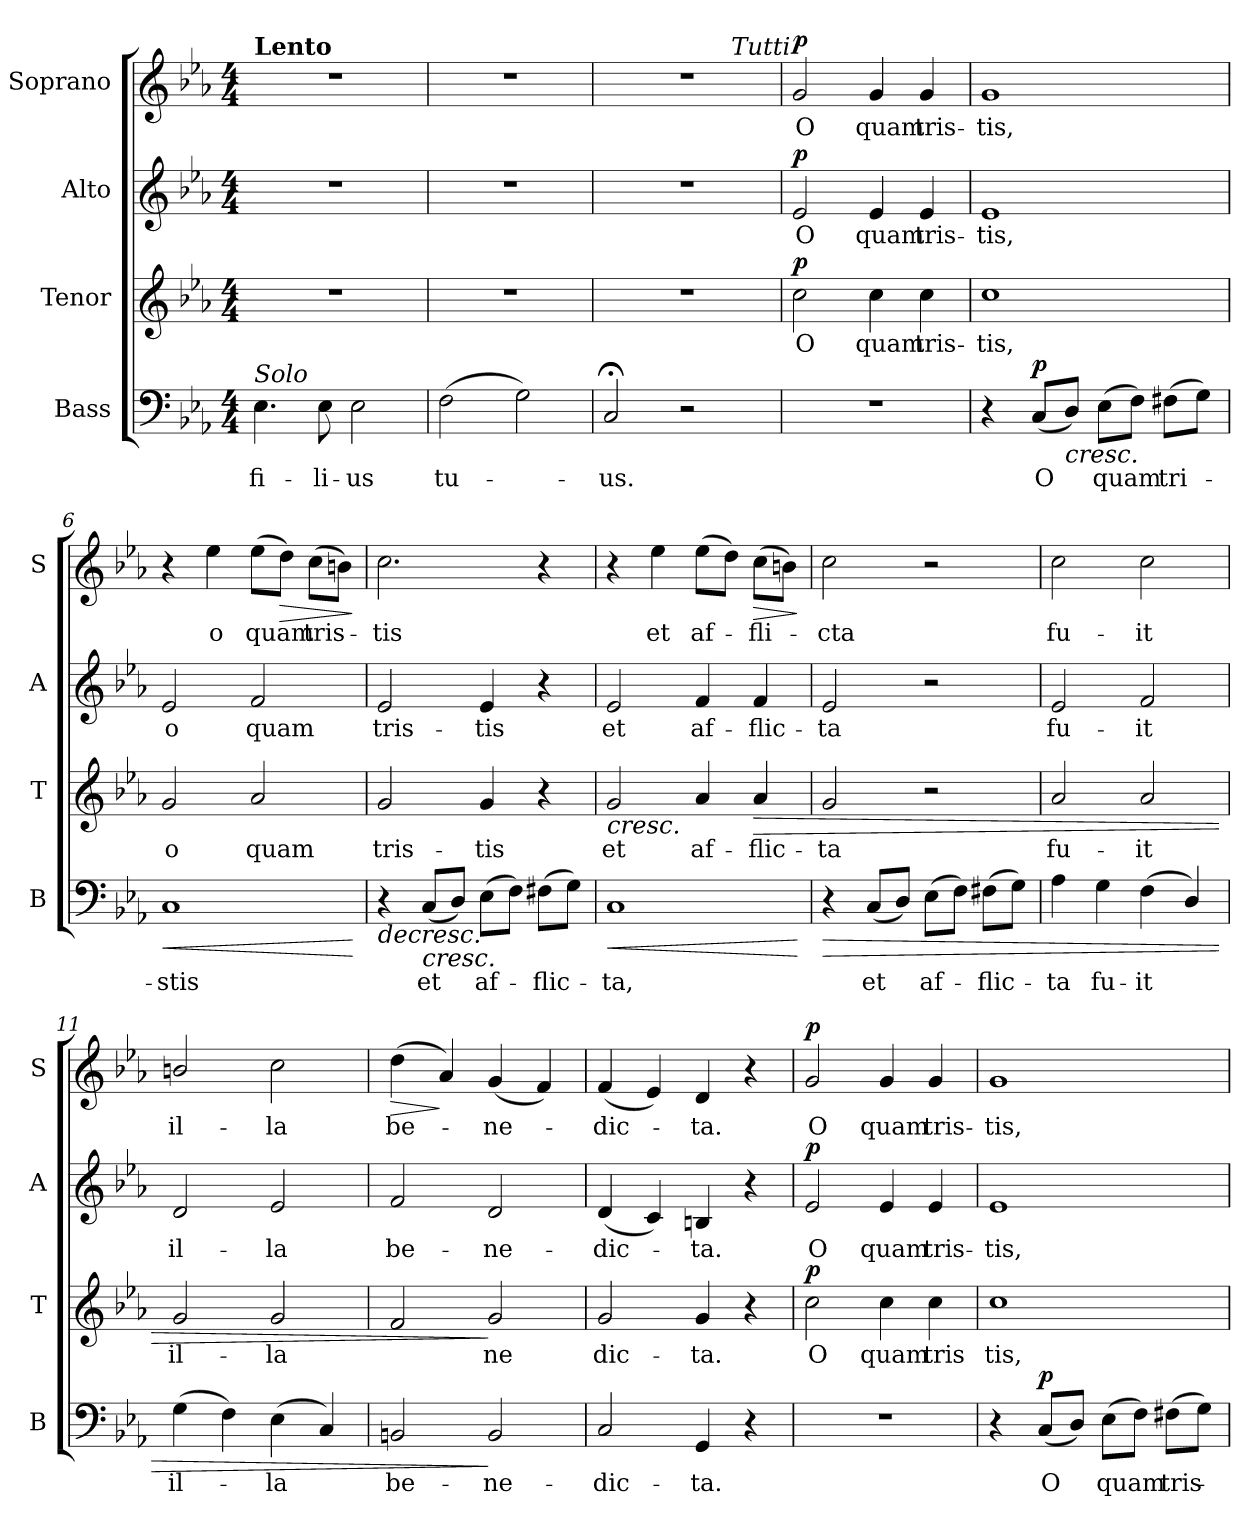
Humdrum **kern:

**kern	**text	**dynam	**kern	**text	**dynam	**kern	**text	**dynam	**kern	**text	**dynam
*part4	*part4	*part4	*part3	*part3	*part3	*part2	*part2	*part2	*part1	*part1	*part1
*staff4	*staff4	*staff4	*staff3	*staff3	*staff3	*staff2	*staff2	*staff2	*staff1	*staff1	*staff1
*I"Bass	*	*	*I"Tenor	*	*	*I"Alto	*	*	*I"Soprano	*	*
*I'B	*	*	*I'T	*	*	*I'A	*	*	*I'S	*	*
*clefF4	*	*	*clefG2	*	*	*clefG2	*	*	*clefG2	*	*
*k[b-e-a-]	*	*	*k[b-e-a-]	*	*	*k[b-e-a-]	*	*	*k[b-e-a-]	*	*
*E-:	*	*	*E-:	*	*	*E-:	*	*	*E-:	*	*
*M4/4	*	*	*M4/4	*	*	*M4/4	*	*	*M4/4	*	*
=1	=1	=1	=1	=1	=1	=1	=1	=1	=1	=1	=1
!	!	!	!	!	!	!	!	!	!LO:TX:a:B:t=Lento	!	!
!LO:TX:a:i:t=Solo	!	!	!	!	!	!	!	!	!	!	!
!	!LO:LY:b	!	!	!	!	!	!	!	!	!	!
4.E-\	fi-	.	1r	.	.	1r	.	.	1r	.	.
!	!LO:LY:b	!	!	!	!	!	!	!	!	!	!
8E-\	-li-	.	.	.	.	.	.	.	.	.	.
!	!LO:LY:b	!	!	!	!	!	!	!	!	!	!
2E-\	-us	.	.	.	.	.	.	.	.	.	.
=2	=2	=2	=2	=2	=2	=2	=2	=2	=2	=2	=2
!	!LO:LY:b	!	!	!	!	!	!	!	!	!	!
(>2F\	tu-	.	1r	.	.	1r	.	.	1r	.	.
2G\)	.	.	.	.	.	.	.	.	.	.	.
=3	=3	=3	=3	=3	=3	=3	=3	=3	=3	=3	=3
!	!LO:LY:b	!	!	!	!	!	!	!	!	!	!
*	*	*	*	*	*	*	*	*	*^	*	*
2C;</	-us.	.	1r	.	.	1r	.	.	1r	2.ryy	.	.
2r	.	.	.	.	.	.	.	.	.	.	.	.
!	!	!	!	!	!	!	!	!	!	!LO:TX:a:i:t=Tutti	!	!
.	.	.	.	.	.	.	.	.	.	4ryy	.	.
=4	=4	=4	=4	=4	=4	=4	=4	=4	=4	=4	=4	=4
!	!	!	!	!LO:LY:b	!LO:DY:a	!	!LO:LY:b	!LO:DY:a	!	!	!LO:LY:b	!LO:DY:a
*	*	*	*	*	*	*	*	*	*v	*v	*	*
1r	.	.	2cc\	O	p	2e-/	O	p	2g/	O	p
!	!	!	!	!LO:LY:b	!	!	!LO:LY:b	!	!	!LO:LY:b	!
.	.	.	4cc\	quam	.	4e-/	quam	.	4g/	quam	.
!	!	!	!	!LO:LY:b	!	!	!LO:LY:b	!	!	!LO:LY:b	!
.	.	.	4cc\	tris-	.	4e-/	tris-	.	4g/	tris-	.
=5	=5	=5	=5	=5	=5	=5	=5	=5	=5	=5	=5
!	!	!	!	!LO:LY:b	!	!	!LO:LY:b	!	!	!LO:LY:b	!
4r	.	.	1cc	-tis,	.	1e-	-tis,	.	1g	-tis,	.
!	!LO:LY:b	!LO:DY:a	!	!	!	!	!	!	!	!	!
(<8C/L	O	p	.	.	.	.	.	.	.	.	.
!	!	!LO:HP:b	!	!	!	!	!	!	!	!	!
8D/J)	.	<	.	.	.	.	.	.	.	.	.
!	!LO:LY:b	!	!	!	!	!	!	!	!	!	!
(>8E-\L	quam	.	.	.	.	.	.	.	.	.	.
8F\J)	.	.	.	.	.	.	.	.	.	.	.
!	!LO:LY:b	!	!	!	!	!	!	!	!	!	!
(>8F#X\L	tri-	.	.	.	.	.	.	.	.	.	.
8G\J)	.	.	.	.	.	.	.	.	.	.	.
!!LO:LB:g=z
=6	=6	=6	=6	=6	=6	=6	=6	=6	=6	=6	=6
!	!LO:LY:b	!LO:HP:b	!	!LO:LY:b	!	!	!LO:LY:b	!	!	!	!
1C	-stis	<	2g/	o	.	2e-/	o	.	4r	.	.
!	!	!	!	!	!	!	!	!	!	!LO:LY:b	!
.	.	.	.	.	.	.	.	.	4ee-\	o	.
!	!	!	!	!LO:LY:b	!	!	!LO:LY:b	!	!	!LO:LY:b	!
.	.	.	2a-/	quam	.	2f/	quam	.	(>8ee-\L	quam	.
!	!	!	!	!	!	!	!	!	!	!	!LO:HP:b
.	.	.	.	.	.	.	.	.	8dd\J)	.	>
!	!	!	!	!	!	!	!	!	!	!LO:LY:b	!
.	.	.	.	.	.	.	.	.	(>8cc\L	tris-	.
.	.	.	.	.	.	.	.	.	8bn\J)	.	.
.	.	[ [	.	.	.	.	.	.	.	.	]
=7	=7	=7	=7	=7	=7	=7	=7	=7	=7	=7	=7
!	!	!LO:HP:b	!	!LO:LY:b	!	!	!LO:LY:b	!	!	!LO:LY:b	!
4r	.	>	2g/	tris-	.	2e-/	tris-	.	2.cc\	-tis	.
!	!LO:LY:b	!LO:HP:b	!	!	!	!	!	!	!	!	!
(<8C/L	et	<	.	.	.	.	.	.	.	.	.
8D/J)	.	.	.	.	.	.	.	.	.	.	.
!	!LO:LY:b	!	!	!LO:LY:b	!	!	!LO:LY:b	!	!	!	!
(>8E-\L	af-	.	4g/	-tis	.	4e-/	-tis	.	.	.	.
8F\J)	.	.	.	.	.	.	.	.	.	.	.
!	!LO:LY:b	!	!	!	!	!	!	!	!	!	!
(>8F#X\L	-flic-	.	4r	.	.	4r	.	.	4r	.	.
8G\J)	.	]	.	.	.	.	.	.	.	.	.
=8	=8	=8	=8	=8	=8	=8	=8	=8	=8	=8	=8
!	!LO:LY:b	!LO:HP:b	!	!LO:LY:b	!LO:HP:b	!	!LO:LY:b	!	!	!	!
1C	-ta,	<	2g/	et	<	2e-/	et	.	4r	.	.
!	!	!	!	!	!	!	!	!	!	!LO:LY:b	!
.	.	.	.	.	.	.	.	.	4ee-\	et	.
!	!	!	!	!LO:LY:b	!	!	!LO:LY:b	!	!	!LO:LY:b	!
.	.	.	4a-/	af-	.	4f/	af-	.	(>8ee-\L	af-	.
.	.	.	.	.	.	.	.	.	8dd\J)	.	.
!	!	!	!	!LO:LY:b	!LO:HP:b	!	!LO:LY:b	!	!	!LO:LY:b	!LO:HP:b
.	.	.	4a-/	-flic-	>	4f/	-flic-	.	(>8cc\L	-fli-	>
.	.	.	.	.	.	.	.	.	8bn\J)	.	.
.	.	[ [	.	.	[	.	.	.	.	.	]
=9	=9	=9	=9	=9	=9	=9	=9	=9	=9	=9	=9
!	!	!LO:HP:b	!	!LO:LY:b	!	!	!LO:LY:b	!	!	!LO:LY:b	!
4r	.	>	2g/	-ta	.	2e-/	-ta	.	2cc\	-cta	.
!	!LO:LY:b	!	!	!	!	!	!	!	!	!	!
(<8C/L	et	.	.	.	.	.	.	.	.	.	.
8D/J)	.	.	.	.	.	.	.	.	.	.	.
!	!LO:LY:b	!	!	!	!	!	!	!	!	!	!
(>8E-\L	af-	.	2r	.	.	2r	.	.	2r	.	.
8F\J)	.	.	.	.	.	.	.	.	.	.	.
!	!LO:LY:b	!	!	!	!	!	!	!	!	!	!
(>8F#X\L	-flic-	.	.	.	.	.	.	.	.	.	.
8G\J)	.	.	.	.	.	.	.	.	.	.	.
=10	=10	=10	=10	=10	=10	=10	=10	=10	=10	=10	=10
!	!LO:LY:b	!	!	!LO:LY:b	!	!	!LO:LY:b	!	!	!LO:LY:b	!
4A-\	-ta	.	2a-/	fu-	.	2e-/	fu-	.	2cc\	fu-	.
!	!LO:LY:b	!	!	!	!	!	!	!	!	!	!
4G\	fu-	.	.	.	.	.	.	.	.	.	.
!	!LO:LY:b	!	!	!LO:LY:b	!	!	!LO:LY:b	!	!	!LO:LY:b	!
(>4F\	-it	.	2a-/	-it	.	2f/	-it	.	2cc\	-it	.
4D/)	.	.	.	.	.	.	.	.	.	.	.
!!LO:LB:g=z
=11	=11	=11	=11	=11	=11	=11	=11	=11	=11	=11	=11
!	!LO:LY:b	!	!	!LO:LY:b	!	!	!LO:LY:b	!	!	!LO:LY:b	!
(>4G\	il-	.	2g/	il-	.	2d/	il-	.	2bn/	il-	.
4F\)	.	.	.	.	.	.	.	.	.	.	.
!	!LO:LY:b	!	!	!LO:LY:b	!	!	!LO:LY:b	!	!	!LO:LY:b	!
(>4E-\	-la	.	2g/	-la	.	2e-/	-la	.	2cc\	-la	.
4C/)	.	.	.	.	.	.	.	.	.	.	.
=12	=12	=12	=12	=12	=12	=12	=12	=12	=12	=12	=12
!	!LO:LY:b	!	!	!	!	!	!LO:LY:b	!	!	!LO:LY:b	!LO:HP:b
2BBn/	be-	.	2f/	.	.	2f/	be-	.	(>4dd\	be-	>
.	.	.	.	.	.	.	.	.	4a-/)	.	]
!	!LO:LY:b	!	!	!LO:LY:b	!	!	!LO:LY:b	!	!	!LO:LY:b	!
2BB/	-ne-	]	2g/	ne	]	2d/	-ne-	.	(<4g/	-ne-	.
.	.	.	.	.	.	.	.	.	4f/)	.	.
=13	=13	=13	=13	=13	=13	=13	=13	=13	=13	=13	=13
!	!LO:LY:b	!	!	!LO:LY:b	!	!	!LO:LY:b	!	!	!LO:LY:b	!
2C/	-dic-	.	2g/	dic-	.	(<4d/	-dic-	.	(<4f/	-dic-	.
.	.	.	.	.	.	4c/)	.	.	4e-/)	.	.
!	!LO:LY:b	!	!	!LO:LY:b	!	!	!LO:LY:b	!	!	!LO:LY:b	!
4GG/	-ta.	.	4g/	-ta.	.	4Bn/	-ta.	.	4d/	-ta.	.
4r	.	.	4r	.	.	4r	.	.	4r	.	.
=14	=14	=14	=14	=14	=14	=14	=14	=14	=14	=14	=14
!	!	!	!	!LO:LY:b	!LO:DY:a	!	!LO:LY:b	!LO:DY:a	!	!LO:LY:b	!LO:DY:a
1r	.	.	2cc\	O	p	2e-/	O	p	2g/	O	p
!	!	!	!	!LO:LY:b	!	!	!LO:LY:b	!	!	!LO:LY:b	!
.	.	.	4cc\	quam	.	4e-/	quam	.	4g/	quam	.
!	!	!	!	!LO:LY:b	!	!	!LO:LY:b	!	!	!LO:LY:b	!
.	.	.	4cc\	tris	.	4e-/	tris-	.	4g/	tris-	.
=15	=15	=15	=15	=15	=15	=15	=15	=15	=15	=15	=15
!	!	!	!	!LO:LY:b	!	!	!LO:LY:b	!	!	!LO:LY:b	!
4r	.	.	1cc	tis,	.	1e-	-tis,	.	1g	-tis,	.
!	!LO:LY:b	!LO:DY:a	!	!	!	!	!	!	!	!	!
(<8C/L	O	p	.	.	.	.	.	.	.	.	.
8D/J)	.	.	.	.	.	.	.	.	.	.	.
!	!LO:LY:b	!	!	!	!	!	!	!	!	!	!
(>8E-\L	quam	.	.	.	.	.	.	.	.	.	.
8F\J)	.	.	.	.	.	.	.	.	.	.	.
!	!LO:LY:b	!	!	!	!	!	!	!	!	!	!
(>8F#X\L	tris-	.	.	.	.	.	.	.	.	.	.
8G\J)	.	.	.	.	.	.	.	.	.	.	.
=	=	=	=	=	=	=	=	=	=	=	=
*-	*-	*-	*-	*-	*-	*-	*-	*-	*-	*-	*-
